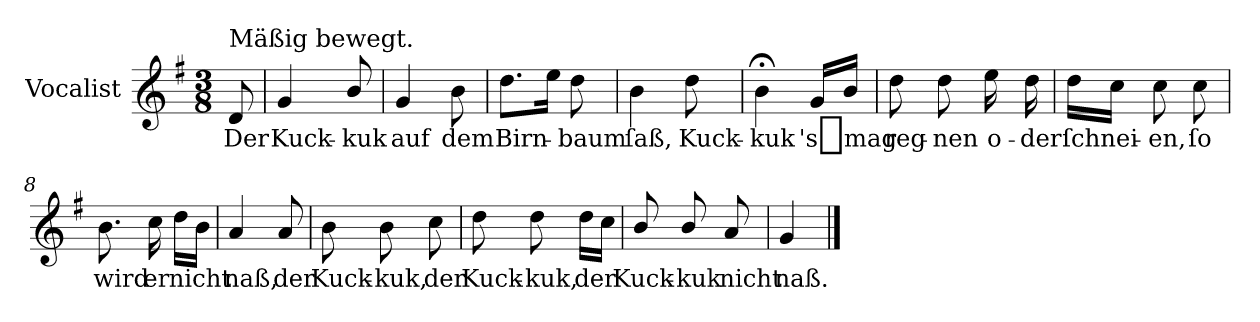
**kern	**text
*part1	*part1
*staff1	*staff1
*I"Vocalist	*
*k[f#]	*
*G:	*
*M3/8	*
=	=
!LO:TX:a:t=Mäßig bewegt.	!
8d	Der
=1	=1
4g	Kuck-
8b/	-kuk
=2	=2
4g	auf
8b	dem
=3	=3
8.ddL	Birn-
16eeJk	.
8dd	-baum
=4	=4
4b	ſaß,
8dd	Kuck-
=5	=5
4b;<	-kuk
16gLL	's_mag
16bJJ	.
=6	=6
8dd	reg-
8dd	-nen
16ee	o-
16dd	-der
=7	=7
16ddLL	ſchnei-
16ccJJ	.
8cc	-en,
8cc	ſo
=8	=8
8.b	wird
16cc	er
16ddLL	nicht
16bJJ	.
=9	=9
4a	naß,
8a	der
=10	=10
8b	Kuck-
8b	-kuk,
8cc	der
=11	=11
8dd	Kuck-
8dd	-kuk,
16ddLL	der
16ccJJ	.
=12	=12
8b/	Kuck-
8b/	-kuk
8a	nicht
=13	=13
4g	naß.
==	==
*-	*-
